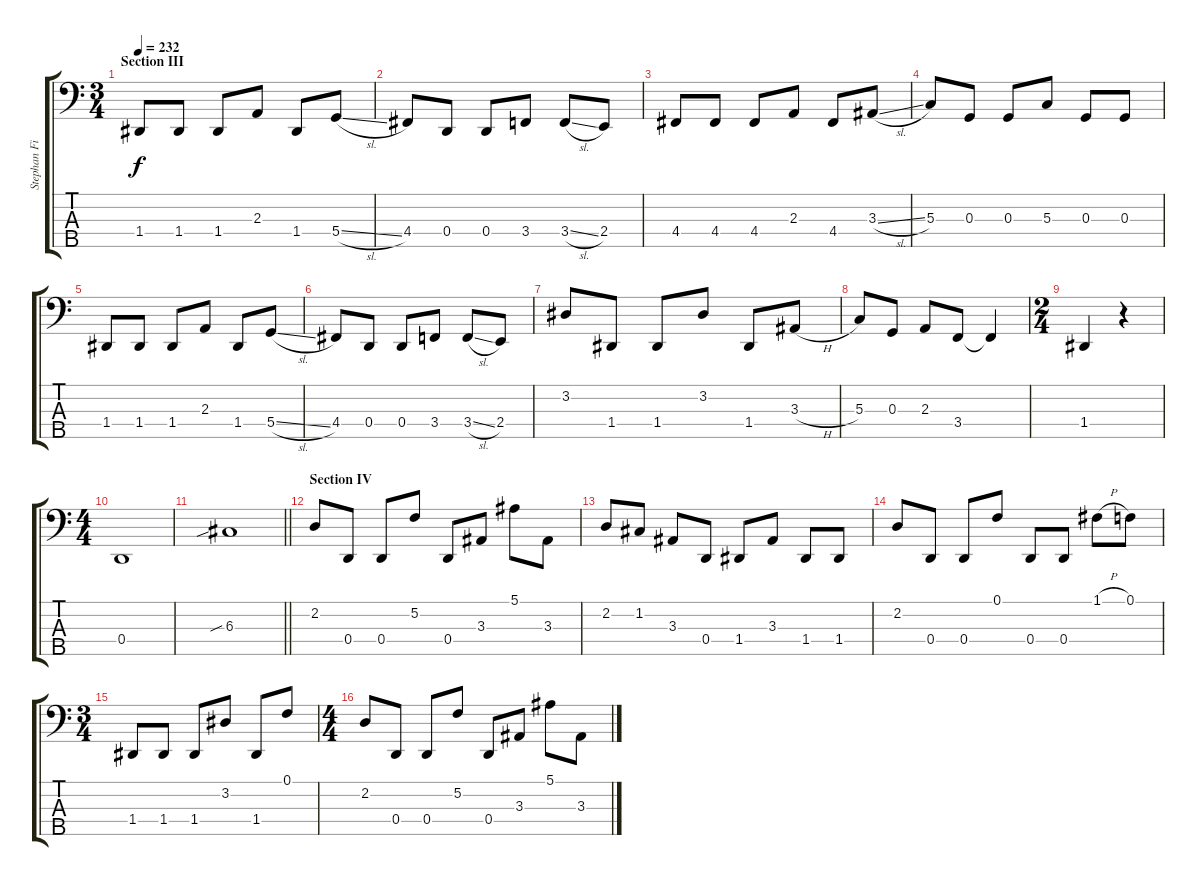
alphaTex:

\track ("Stephan Fimmers" "Stephan Fi") {instrument electricbassfinger}
\staff {score tabs}
\tuning (F2 C2 G1 D1 A0) {hide}
\ts (3 4)
\section ("" "Section III")
\tempo 232
\clef f4
\ks c
1.4.8{dy f} 1.4.8 1.4.8 2.3.8 1.4.8 5.4{sl}.8 |
4.4.8 0.4.8 0.4.8 3.4.8 3.4{sl}.8 2.4.8 |
4.4.8 4.4.8 4.4.8 2.3.8 4.4.8 3.3{sl}.8 |
5.3.8 0.3.8 0.3.8 5.3.8 0.3.8 0.3.8 |
1.4.8 1.4.8 1.4.8 2.3.8 1.4.8 5.4{sl}.8 |
4.4.8 0.4.8 0.4.8 3.4.8 3.4{sl}.8 2.4.8 |
3.2.8 1.4.8 1.4.8 3.2.8 1.4.8 3.3{h}.8 |
5.3.8 0.3.8 2.3.8 3.4.8 3.4{t}.4 |
\ts (2 4)
1.4.4 r.4 |
\ts (4 4)
0.4.1 |
\barLineRight lightlight
6.3{sib}.1 |
\section ("" "Section IV")
2.2.8 0.4.8 0.4.8 5.2.8 0.4.8 3.3.8 5.1.8 3.3.8 |
2.2.8 1.2.8 3.3.8 0.4.8 1.4.8 3.3.8 1.4.8 1.4.8 |
2.2.8 0.4.8 0.4.8 0.1.8 0.4.8 0.4.8 1.1{h}.8 0.1.8 |
\ts (3 4)
1.4.8 1.4.8 1.4.8 3.2.8 1.4.8 0.1.8 |
\ts (4 4)
2.2.8 0.4.8 0.4.8 5.2.8 0.4.8 3.3.8 5.1.8 3.3.8
